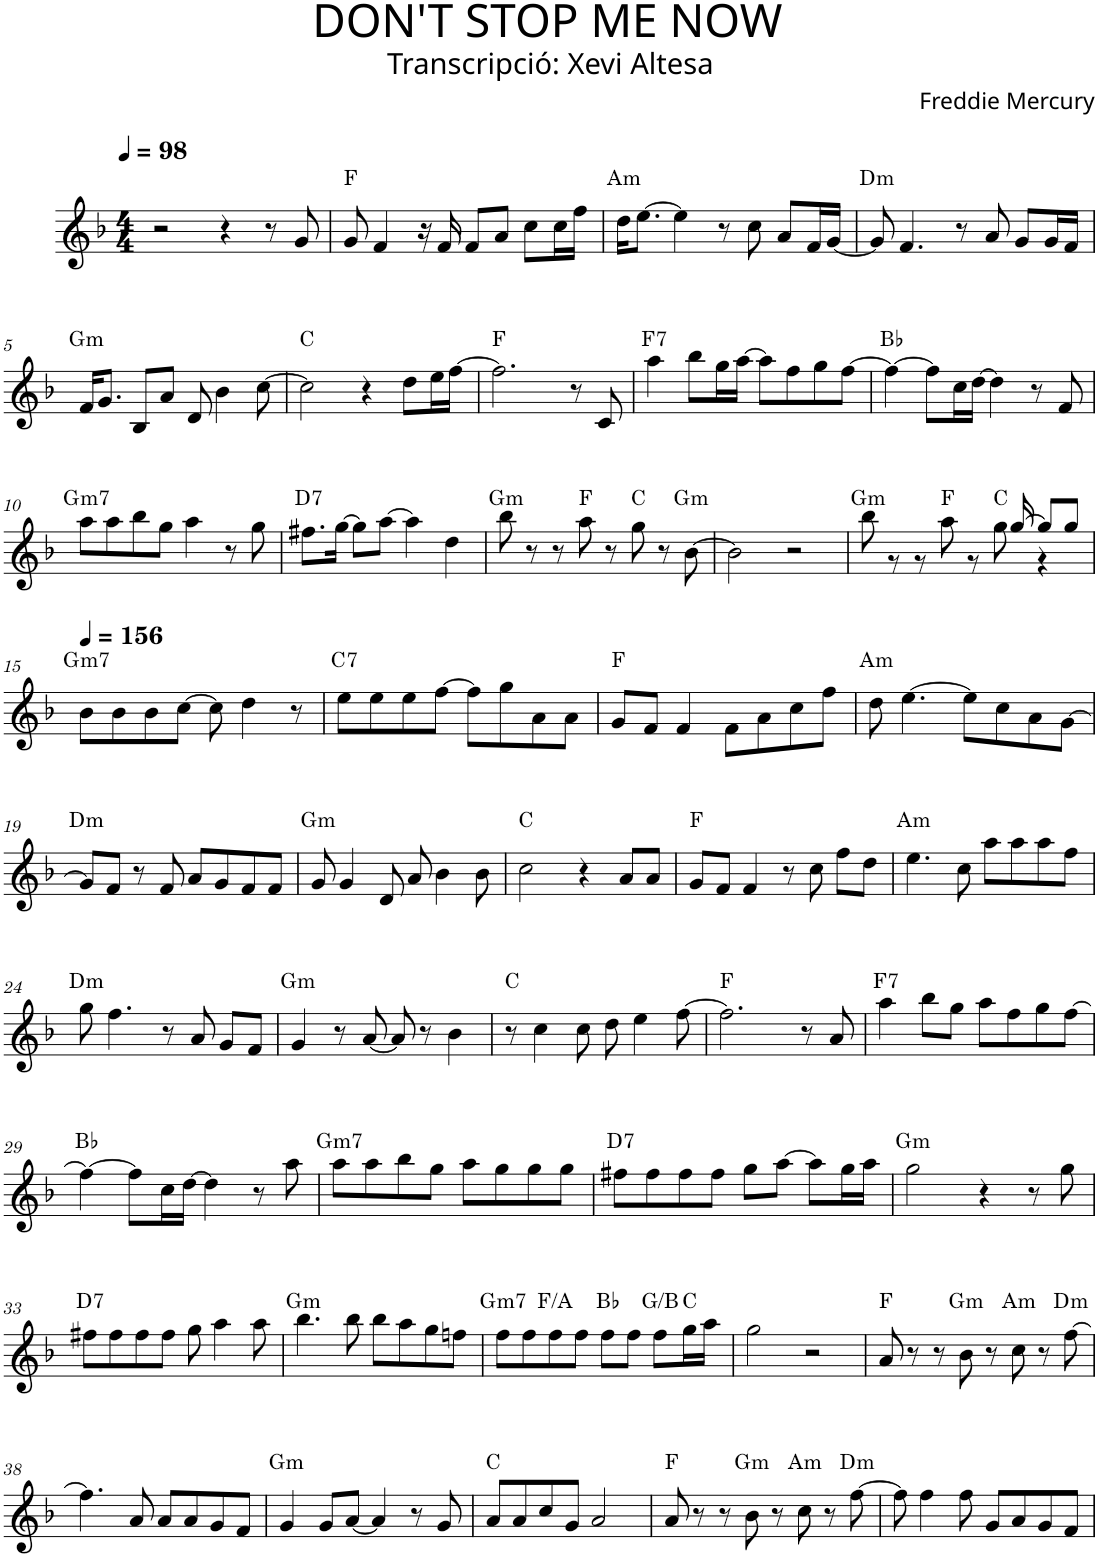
**kern	**harte
*part1	*part1
*staff1	*
*I"P1	*
*clefG2	*
*k[b-]	*
*F:	*
*M4/4	*
*MM98	*
=1	=1
2r	.
4r	.
8r	.
8g/	.
=2	=2
8g/	F:maj
4f/	.
16r	.
16f/	.
8f/L	.
8a/J	.
8cc\L	.
16cc\L	.
16ff\JJ	.
=3	=3
!	!LO:H:kt=m
16dd\KL	A:min
[>8.ee\J	.
4ee\]	.
8r	.
8cc\	.
8a/L	.
16f/L	.
[<16g/JJ	.
=4	=4
!	!LO:H:kt=m
8g/]	D:min
4.f/	.
8r	.
8a/	.
8g/L	.
16g/L	.
16f/JJ	.
!!LO:LB:g=z
=5	=5
!	!LO:H:kt=m
16f/KL	G:min
8.g/J	.
8B-/L	.
8a/J	.
8d/	.
4b-\	.
[>8cc\	.
=6	=6
2cc\]	C:maj
4r	.
8dd\L	.
16ee\L	.
[>16ff\JJ	.
=7	=7
2.ff\]	F:maj
8r	.
8c/	.
=8	=8
!	!LO:H:kt=7
4aa\	F:7
8bb-\L	.
16gg\L	.
[>16aa\JJ	.
8aa\L]	.
8ff\	.
8gg\	.
[>8ff\J	.
=9	=9
4ff\_	Bb:maj
8ff\L]	.
16cc\L	.
[>16dd\JJ	.
4dd\]	.
8r	.
8f/	.
!!LO:LB:g=z
=10	=10
!	!LO:H:kt=m7
8aa\L	G:min7
8aa\	.
8bb-\	.
8gg\J	.
4aa\	.
8r	.
8gg\	.
=11	=11
!	!LO:H:kt=7
8.ff#X\L	D:7
[>16gg\Jk	.
8gg\L]	.
[>8aa\J	.
4aa\]	.
4dd\	.
=12	=12
!	!LO:H:kt=m
8bb-\	G:min
8r	.
8r	.
8aa\	F:maj
8r	.
8gg\	C:maj
8r	.
!	!LO:H:kt=m
[>8b-\	G:min
=13	=13
2b-\]	.
2r	.
=14	=14
*^	*
!	!	!LO:H:kt=m
2ryy	8bb-\	G:min
.	8r	.
.	8r	.
.	8aa\	F:maj
8.ryy	8r	.
.	8gg\	C:maj
[>16gg/	.	.
8gg/L]	4r	.
8gg/J	.	.
*v	*v	*
!!LO:LB:g=z
=15	=15
*MM156	*
!	!LO:H:kt=m7
8b-\L	G:min7
8b-\	.
8b-\	.
[>8cc\J	.
8cc\]	.
4dd\	.
8r	.
=16	=16
!	!LO:H:kt=7
8ee\L	C:7
8ee\	.
8ee\	.
[>8ff\J	.
8ff\L]	.
8gg\	.
8a\	.
8a\J	.
=17	=17
8g/L	F:maj
8f/J	.
4f/	.
8f\L	.
8a\	.
8cc\	.
8ff\J	.
=18	=18
!	!LO:H:kt=m
8dd\	A:min
[>4.ee\	.
8ee\L]	.
8cc\	.
8a\	.
[>8g\J	.
!!LO:LB:g=z
=19	=19
!	!LO:H:kt=m
8g/L]	D:min
8f/J	.
8r	.
8f/	.
8a/L	.
8g/	.
8f/	.
8f/J	.
=20	=20
!	!LO:H:kt=m
8g/	G:min
4g/	.
8d/	.
8a/	.
4b-\	.
8b-\	.
=21	=21
2cc\	C:maj
4r	.
8a/L	.
8a/J	.
=22	=22
8g/L	F:maj
8f/J	.
4f/	.
8r	.
8cc\	.
8ff\L	.
8dd\J	.
=23	=23
!	!LO:H:kt=m
4.ee\	A:min
8cc\	.
8aa\L	.
8aa\	.
8aa\	.
8ff\J	.
!!LO:LB:g=z
=24	=24
!	!LO:H:kt=m
8gg\	D:min
4.ff\	.
8r	.
8a/	.
8g/L	.
8f/J	.
=25	=25
!	!LO:H:kt=m
4g/	G:min
8r	.
[<8a/	.
8a/]	.
8r	.
4b-\	.
=26	=26
8r	C:maj
4cc\	.
8cc\	.
8dd\	.
4ee\	.
[>8ff\	.
=27	=27
2.ff\]	F:maj
8r	.
8a/	.
=28	=28
!	!LO:H:kt=7
4aa\	F:7
8bb-\L	.
8gg\J	.
8aa\L	.
8ff\	.
8gg\	.
[>8ff\J	.
!!LO:LB:g=z
=29	=29
4ff\_	Bb:maj
8ff\L]	.
16cc\L	.
[>16dd\JJ	.
4dd\]	.
8r	.
8aa\	.
=30	=30
!	!LO:H:kt=m7
8aa\L	G:min7
8aa\	.
8bb-\	.
8gg\J	.
8aa\L	.
8gg\	.
8gg\	.
8gg\J	.
=31	=31
!	!LO:H:kt=7
8ff#X\L	D:7
8ff#\	.
8ff#\	.
8ff#\J	.
8gg\L	.
[>8aa\J	.
8aa\L]	.
16gg\L	.
16aa\JJ	.
=32	=32
!	!LO:H:kt=m
2gg\	G:min
4r	.
8r	.
8gg\	.
!!LO:LB:g=z
=33	=33
!	!LO:H:kt=7
8ff#X\L	D:7
8ff#\	.
8ff#\	.
8ff#\J	.
8gg\	.
4aa\	.
8aa\	.
=34	=34
!	!LO:H:kt=m
4.bb-\	G:min
8bb-\	.
8bb-\L	.
8aa\	.
8gg\	.
8ffn\J	.
=35	=35
!	!LO:H:kt=m7
8ff\L	G:min7
8ff\	.
8ff\	F:maj/3
8ff\J	.
8ff\L	Bb:maj
8ff\J	.
8ff\L	G:maj/3
16gg\L	C:maj
16aa\JJ	.
=36	=36
2gg\	.
2r	.
=37	=37
8a/	F:maj
8r	.
8r	.
!	!LO:H:kt=m
8b-\	G:min
8r	.
!	!LO:H:kt=m
8cc\	A:min
8r	.
!	!LO:H:kt=m
[>8ff\	D:min
!!LO:LB:g=z
=38	=38
4.ff\]	.
8a/	.
8a/L	.
8a/	.
8g/	.
8f/J	.
=39	=39
!	!LO:H:kt=m
4g/	G:min
8g/L	.
[<8a/J	.
4a/]	.
8r	.
8g/	.
=40	=40
8a/L	C:maj
8a/	.
8cc/	.
8g/J	.
2a/	.
=41	=41
8a/	F:maj
8r	.
8r	.
!	!LO:H:kt=m
8b-\	G:min
8r	.
!	!LO:H:kt=m
8cc\	A:min
8r	.
!	!LO:H:kt=m
[>8ff\	D:min
=42	=42
8ff\]	.
4ff\	.
8ff\	.
8g/L	.
8a/	.
8g/	.
8f/J	.
=	=
*-	*-
